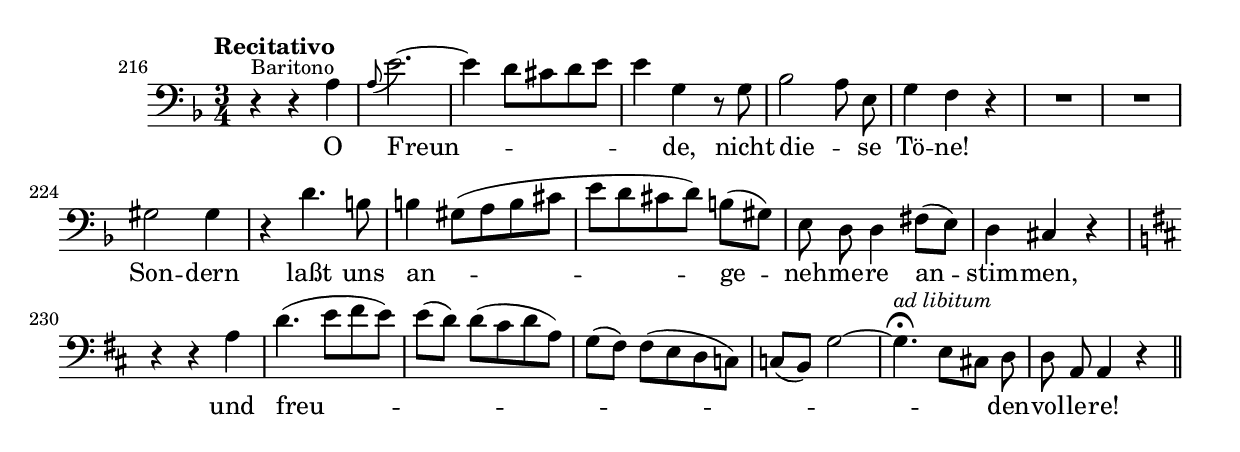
%% DO NOT EDIT this file manually; it is automatically
%% generated from LSR http://lsr.dsi.unimi.it
%% Make any changes in LSR itself, or in Documentation/snippets/new/ ,
%% and then run scripts/auxiliar/makelsr.py
%%
%% This file is in the public domain.
\version "2.17.11"

\header {
  lsrtags = "headword"

  texidoc = "
Vocal headword

"
  doctitle = "Vocal headword"
} % begin verbatim

\layout {
  \context {
    \Score
    \override PaperColumn.keep-inside-line = ##t
    \override NonMusicalPaperColumn.keep-inside-line = ##t
  }
}

% L. van Beethoven. Symphony No. 9 in D minor, op.125; Finale
% mm. 216 -- 236
% Text: F. von Schiller

\score {
  \new Staff \relative c' {
    \set Score.currentBarNumber = 216
    \bar ""  % make first bar number be shown
    \clef bass \key d \minor \time 3/4
    % \tempo "Presto"
    % \compressFullBarRests  R2.*8
    \tempo "Recitativo"
    \autoBeamOff
    r4^\markup { \small Baritono } r a
    \appoggiatura a8 e'2. ~
    e4 d8[ cis d e]
    e4 g, r8 g
    bes2 a8 e
    g4 f r
    R2.*2
    gis2 gis4
    r4 d'4. b8
    b4 gis8([ a b cis]
    e8[ d cis d)] b([ gis)]
    e8 d d4 fis8([ e)]
    d4 cis r
    \key d \major
    r4 r a'
    d4.( e8[ fis e)]
    e([ d)] d([ cis d a)]
    g8([ fis)] fis([ e d c)]
    c8([ b)] g'2~
    \once \override Script.outside-staff-priority = #1 % put fermata closer to staff
    g4.\fermata ^\markup { \small \italic "ad libitum" } e8[ cis!] d
    d8 a a4 r \bar "||"

    % \time 4/4 \tempo "Allegro assai"
    % R1
    % e''4^\f d r2
    % R1
    % e4( ^\f d2) a8([ g)]
  }
  \addlyrics {
    O Freun -- _ _ de, nicht die -- _ se Tö -- ne!
    Son -- dern laßt uns an -- _ ge -- neh -- me -- re an -- stim -- men,
    und freu -- _ _ _ _ _ _ _ den -- vol -- le -- re!
    % Freu -- de, Freu -- de,__
  }
}
